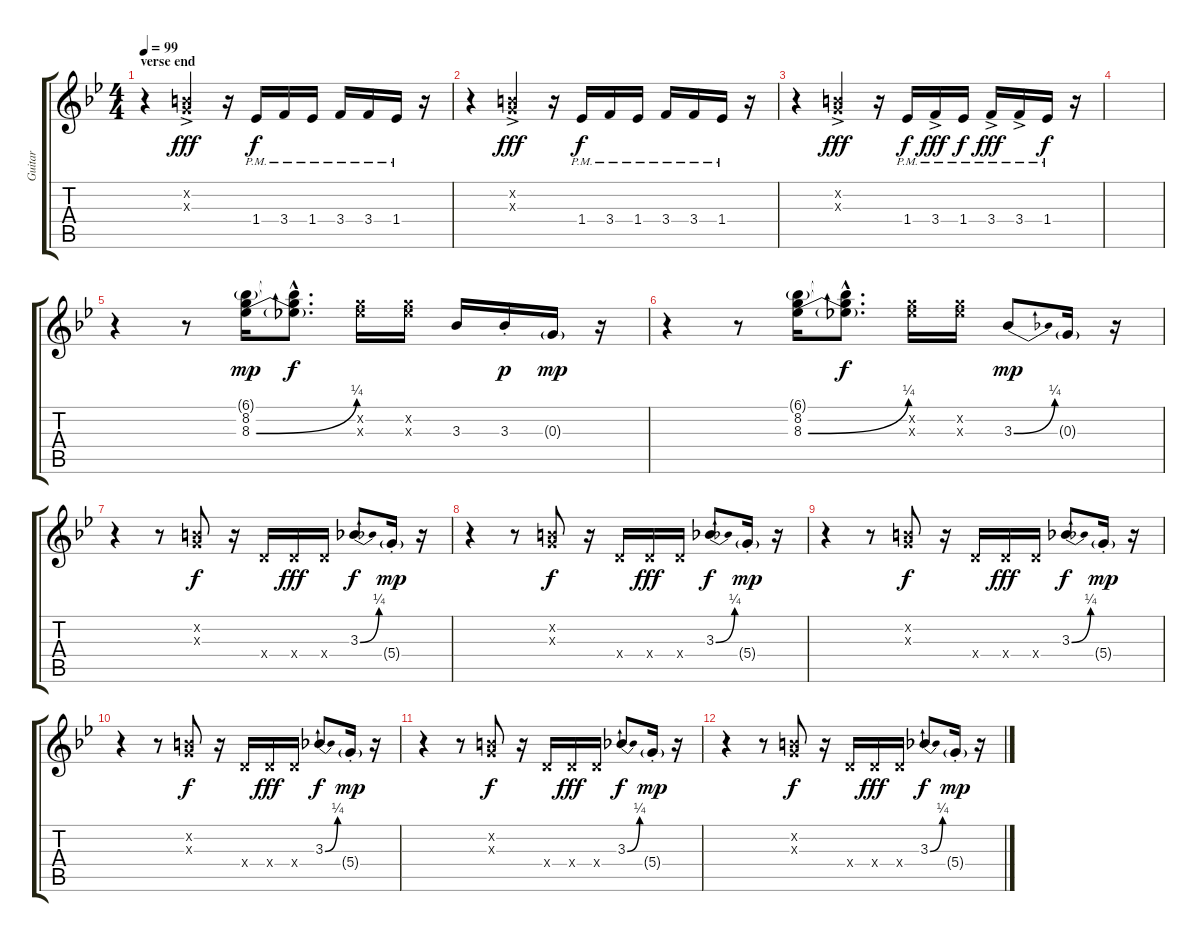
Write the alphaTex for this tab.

\track ("Guitar" "Guitar") {instrument electricguitarjazz}
\staff {score tabs}
\tuning (E4 B3 G3 D3 A2 E2) {hide}
\ts (4 4)
\section ("" "verse end")
\tempo 99
\clef g2
\ks bb
r.4{dy f} (0.2{ac x} 0.3{x}).4{dy fff} r.16 1.4{pm}.16{dy f} 3.4{pm}.16 1.4{pm}.16 3.4{pm}.16 3.4{pm}.16 1.4{pm}.16 r.16 |
r.4 (0.2{ac x} 0.3{x}).4{dy fff} r.16 1.4{pm}.16{dy f} 3.4{pm}.16 1.4{pm}.16 3.4{pm}.16 3.4{pm}.16 1.4{pm}.16 r.16 |
r.4 (0.2{ac x} 0.3{x}).4{dy fff} r.16 1.4{pm}.16{dy f} 3.4{ac pm}.16{dy fff} 1.4{pm}.16{dy f} 3.4{ac pm}.16{dy fff} 3.4{ac pm}.16 1.4{pm}.16{dy f} r.16 |
|
r.4 r.8 (6.1{g} 8.2 8.3{be (bend 0 0 60 1)}).16{dy mp} (6.1{hac t} 8.2{hac t} 8.3{hac t}).8{d dy f} (8.2{x} 8.3{x}).16 (8.2{x} 8.3{x}).16 3.3.16 3.3{st}.16{dy p} 0.3{g}.16{dy mp} r.16 |
r.4 r.8 (6.1{g} 8.2 8.3{be (bend 0 0 60 1)}).16 (6.1{hac t} 8.2{hac t} 8.3{hac t}).8{d dy f} (8.2{x} 8.3{x}).16 (8.2{x} 8.3{x}).16 3.3{be (bend 0 0 60 1)}.8{dy mp} 0.3{g}.16 r.16 |
r.4 r.8 (0.2{x} 0.3{x}).8{dy f} r.16 0.4{x}.16 0.4{x}.16{dy fff} 0.4{x}.16 3.3{be (bend 0 0 60 1)}.8{dy f} 5.4{g st}.16{dy mp} r.16 |
r.4 r.8 (0.2{x} 0.3{x}).8{dy f} r.16 0.4{x}.16 0.4{x}.16{dy fff} 0.4{x}.16 3.3{be (bend 0 0 60 1)}.8{dy f} 5.4{g st}.16{dy mp} r.16 |
r.4 r.8 (0.2{x} 0.3{x}).8{dy f} r.16 0.4{x}.16 0.4{x}.16{dy fff} 0.4{x}.16 3.3{be (bend 0 0 60 1)}.8{dy f} 5.4{g st}.16{dy mp} r.16 |
r.4 r.8 (0.2{x} 0.3{x}).8{dy f} r.16 0.4{x}.16 0.4{x}.16{dy fff} 0.4{x}.16 3.3{be (bend 0 0 60 1)}.8{dy f} 5.4{g st}.16{dy mp} r.16 |
r.4 r.8 (0.2{x} 0.3{x}).8{dy f} r.16 0.4{x}.16 0.4{x}.16{dy fff} 0.4{x}.16 3.3{be (bend 0 0 60 1)}.8{dy f} 5.4{g st}.16{dy mp} r.16 |
r.4 r.8 (0.2{x} 0.3{x}).8{dy f} r.16 0.4{x}.16 0.4{x}.16{dy fff} 0.4{x}.16 3.3{be (bend 0 0 60 1)}.8{dy f} 5.4{g st}.16{dy mp} r.16
